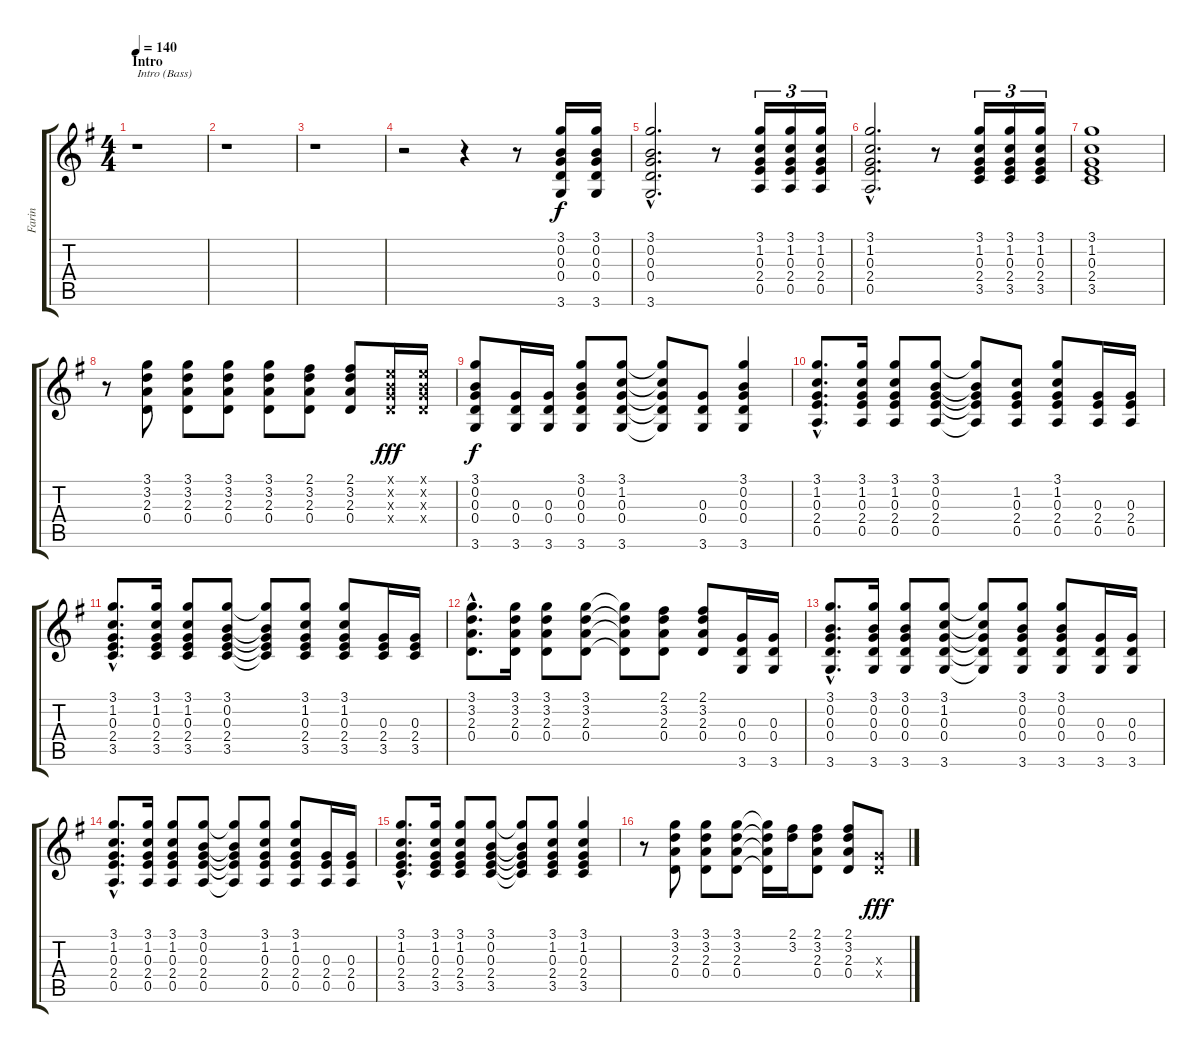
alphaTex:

\track ("Farin" "Farin") {instrument acousticguitarnylon}
\staff {score tabs}
\tuning (E4 B3 G3 D3 A2 E2) {hide}
\ts (4 4)
\section ("" "Intro")
\tempo 140
\clef g2
\ks g
r.1{txt "Intro (Bass)" dy f instrument acousticguitarnylon} |
r.1 |
r.1 |
r.2 r.4 r.8 (3.1 0.2 0.3 0.4 3.6).16 (3.1 0.2 0.3 0.4 3.6).16 |
(3.1{hac} 0.2{hac} 0.3{hac} 0.4{hac} 3.6{hac}).2{d} r.8 (3.1 1.2 0.3 2.4 0.5).16{tu (3 2)} (3.1 1.2 0.3 2.4 0.5).16{tu (3 2)} (3.1 1.2 0.3 2.4 0.5).16{tu (3 2)} |
(3.1{hac} 1.2{hac} 0.3{hac} 2.4{hac} 0.5{hac}).2{d} r.8 (3.1 1.2 0.3 2.4 3.5).16{tu (3 2)} (3.1 1.2 0.3 2.4 3.5).16{tu (3 2)} (3.1 1.2 0.3 2.4 3.5).16{tu (3 2)} |
(3.1 1.2 0.3 2.4 3.5).1 |
r.8 (3.1 3.2 2.3 0.4).8 (3.1 3.2 2.3 0.4).8 (3.1 3.2 2.3 0.4).8 (3.1 3.2 2.3 0.4).8 (2.1 3.2 2.3 0.4).8 (2.1 3.2 2.3 0.4).8 (0.1{x} 0.2{x} 0.3{x} 0.4{x}).16{dy fff} (0.1{x} 0.2{x} 0.3{x} 0.4{x}).16 |
(3.1 0.2 0.3 0.4 3.6).8{dy f} (0.3 0.4 3.6).16 (0.3 0.4 3.6).16 (3.1 0.2 0.3 0.4 3.6).8 (3.1 1.2 0.3 0.4 3.6).8 (3.1{t} 1.2{t} 0.3{t} 0.4{t} 3.6{t}).8 (0.3 0.4 3.6).8 (3.1 0.2 0.3 0.4 3.6).4 |
(3.1{hac} 1.2{hac} 0.3{hac} 2.4{hac} 0.5{hac}).8{d} (3.1 1.2 0.3 2.4 0.5).16 (3.1 1.2 0.3 2.4 0.5).8 (3.1 0.2 0.3 2.4 0.5).8 (3.1{t} 0.2{t} 0.3{t} 2.4{t} 0.5{t}).8 (1.2 0.3 2.4 0.5).8 (3.1 1.2 0.3 2.4 0.5).8 (0.3 2.4 0.5).16 (0.3 2.4 0.5).16 |
(3.1{hac} 1.2{hac} 0.3{hac} 2.4{hac} 3.5{hac}).8{d} (3.1 1.2 0.3 2.4 3.5).16 (3.1 1.2 0.3 2.4 3.5).8 (3.1 0.2 0.3 2.4 3.5).8 (3.1{t} 0.2{t} 0.3{t} 2.4{t} 3.5{t}).8 (3.1 1.2 0.3 2.4 3.5).8 (3.1 1.2 0.3 2.4 3.5).8 (0.3 2.4 3.5).16 (0.3 2.4 3.5).16 |
(3.1{hac} 3.2{hac} 2.3{hac} 0.4{hac}).8{d} (3.1 3.2 2.3 0.4).16 (3.1 3.2 2.3 0.4).8 (3.1 3.2 2.3 0.4).8 (3.1{t} 3.2{t} 2.3{t} 0.4{t}).8 (2.1 3.2 2.3 0.4).8 (2.1 3.2 2.3 0.4).8 (0.3 0.4 3.6).16 (0.3 0.4 3.6).16 |
(3.1{hac} 0.2{hac} 0.3{hac} 0.4{hac} 3.6{hac}).8{d} (3.1 0.2 0.3 0.4 3.6).16 (3.1 0.2 0.3 0.4 3.6).8 (3.1 1.2 0.3 0.4 3.6).8 (3.1{t} 1.2{t} 0.3{t} 0.4{t} 3.6{t}).8 (3.1 0.2 0.3 0.4 3.6).8 (3.1 0.2 0.3 0.4 3.6).8 (0.3 0.4 3.6).16 (0.3 0.4 3.6).16 |
(3.1{hac} 1.2{hac} 0.3{hac} 2.4{hac} 0.5{hac}).8{d} (3.1 1.2 0.3 2.4 0.5).16 (3.1 1.2 0.3 2.4 0.5).8 (3.1 0.2 0.3 2.4 0.5).8 (3.1{t} 0.2{t} 0.3{t} 2.4{t} 0.5{t}).8 (3.1 1.2 0.3 2.4 0.5).8 (3.1 1.2 0.3 2.4 0.5).8 (0.3 2.4 0.5).16 (0.3 2.4 0.5).16 |
(3.1{hac} 1.2{hac} 0.3{hac} 2.4{hac} 3.5{hac}).8{d} (3.1 1.2 0.3 2.4 3.5).16 (3.1 1.2 0.3 2.4 3.5).8 (3.1 0.2 0.3 2.4 3.5).8 (3.1{t} 0.2{t} 0.3{t} 2.4{t} 3.5{t}).8 (3.1 1.2 0.3 2.4 3.5).8 (3.1 1.2 0.3 2.4 3.5).4 |
r.8 (3.1 3.2 2.3 0.4).8 (3.1 3.2 2.3 0.4).8 (3.1 3.2 2.3 0.4).8 (3.1{t} 3.2{t} 2.3{t} 0.4{t}).16 (2.1 3.2).16 (2.1 3.2 2.3 0.4).8 (2.1 3.2 2.3 0.4).8 (0.3{x} 0.4{x}).8{dy fff}
